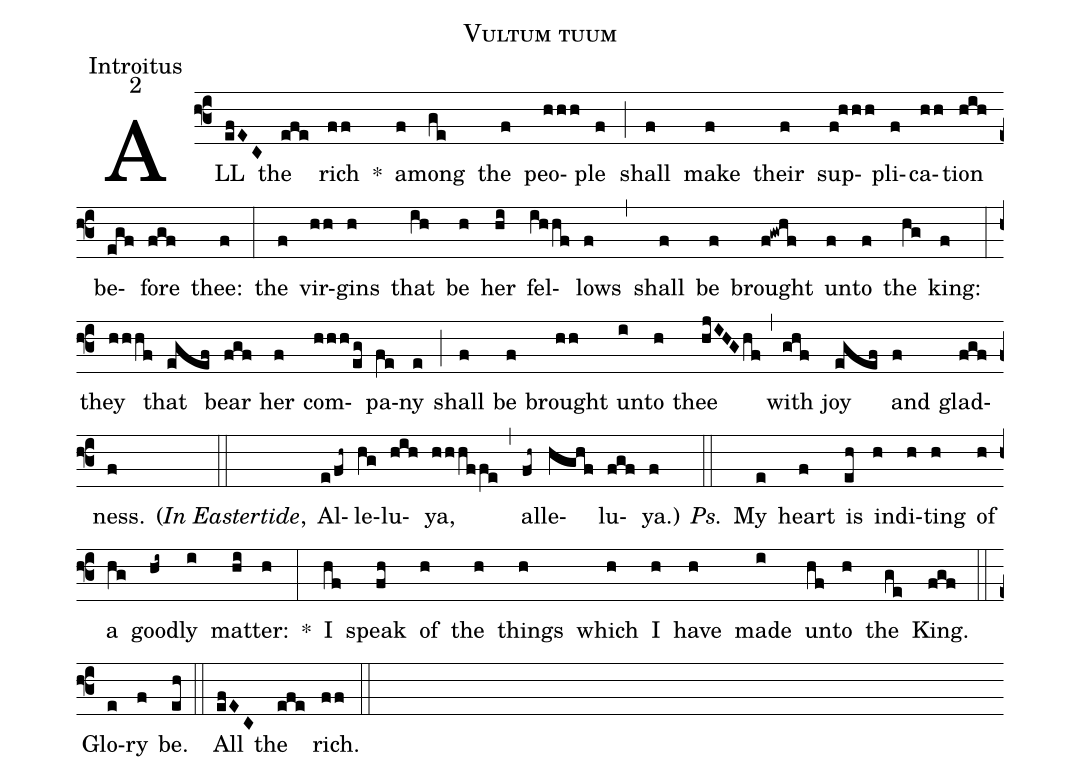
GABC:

name:Vultum tuum;
office-part:Introitus;
mode:2;
%%
(f3) ALL(efEC) the(efe) rich(ff) *() a(f)mong(ge) the(f) peo(hhh)ple(f) (;) shall(f) make(f) their(f) sup(f!hhh)pli(f)ca(hh)tion(hih) be(egf)fore(fgf) thee:(f) (:) the(f) vir(hh)gins(h) that(ih) be(h) her(hi) fel(ihhf)lows(f) (,) shall(f) be(f) brought(f!gwhf) un(f)to(f) the(hg) king:(f) (:) they(hhhf) that(egef) bear(fgf) her(f) com(hhh/eg)pa(fe)ny(e) (;) shall(f) be(f) brought(hh) un(i)to(h) thee(hjIHG/hf) (,) with(ghf) joy(egef) and(f) glad(fgf)ness.(f) <v>(</v><i>In Eastertide</i>,(::) Al(e/fh~)le(hg)lu(hih)ya,(hhhffe) (,) al(fh~)le(hghf)lu(fgf)ya.<v>)</v>(f) <i>Ps.</i>(::) My(e) heart(f) is(eh) in(h)di(h)ting(h) of(h) a(hg) good(hi~)ly(i) mat(hi)ter:(h) *(:) I(hf) speak(fh) of(h) the(h) things(h) which(h) I(h) have(h) made(i) un(hf)to(h) the(ge) King.(fgf) (::) Glo(e)ry(f) be.(eh) (::) All(efEC) the(efe) rich.(ff) (::)
